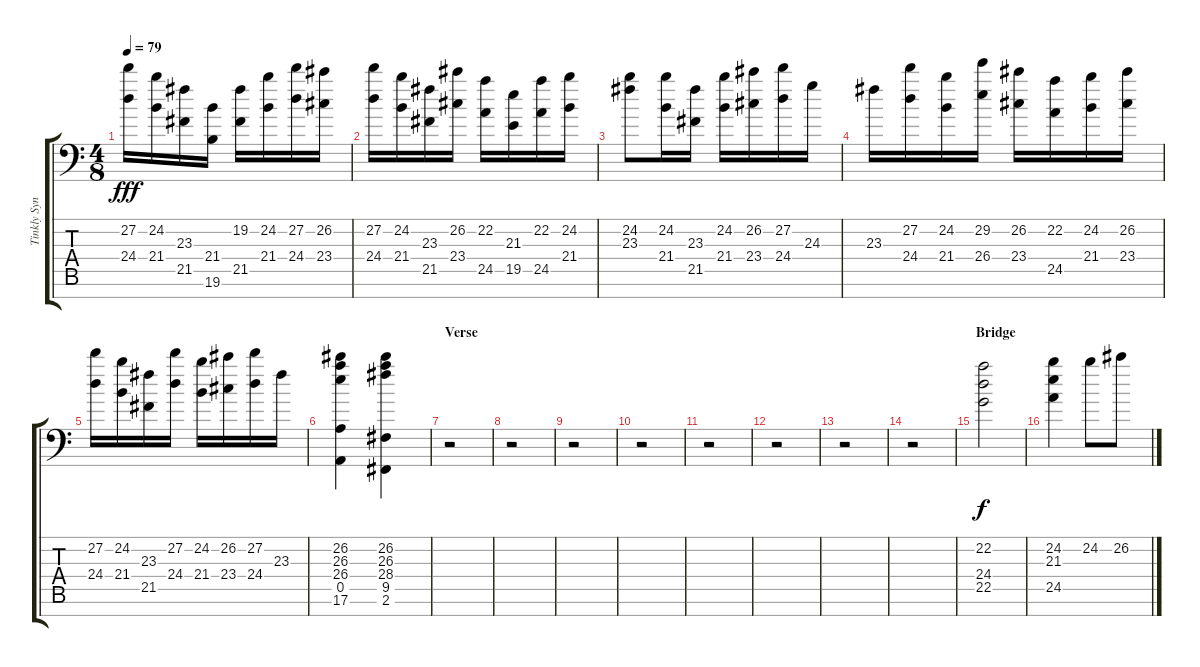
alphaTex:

\track ("Tinkly Synth Pad" "Tinkly Syn") {instrument pad1newage}
\staff {score tabs}
\tuning (B7 B3 G3 D3 A2 E2 C-1) {hide}
\ts (4 8)
\tempo 79
\clef f4
\ks c
(27.2 24.4).16{dy fff} (24.2 21.4).16 (23.3 21.5).16 (21.4 19.6).16 (19.2 21.5).16 (24.2 21.4).16 (27.2 24.4).16 (26.2 23.4).16 |
(27.2 24.4).16 (24.2 21.4).16 (23.3 21.5).16 (26.2 23.4).16 (22.2 24.5).16 (21.3 19.5).16 (22.2 24.5).16 (24.2 21.4).16 |
(24.2 23.3).8 (24.2 21.4).16 (23.3 21.5).16 (24.2 21.4).16 (26.2 23.4).16 (27.2 24.4).16 24.3.16 |
23.3.16 (27.2 24.4).16 (24.2 21.4).16 (29.2 26.4).16 (26.2 23.4).16 (22.2 24.5).16 (24.2 21.4).16 (26.2 23.4).16 |
(27.2 24.4).16 (24.2 21.4).16 (23.3 21.5).16 (27.2 24.4).16 (24.2 21.4).16 (26.2 23.4).16 (27.2 24.4).16 23.3.16 |
(26.2 26.3 26.4 0.5 17.6).4 (26.2 26.3 28.4 9.5 2.6).4 |
\section ("" "Verse")
r.2 |
r.2 |
r.2 |
r.2 |
r.2 |
r.2 |
r.2 |
r.2 |
\section ("" "Bridge")
(22.2 24.4 22.5).2{dy f} |
(24.2 21.3 24.5).4 24.2.8 26.2.8
